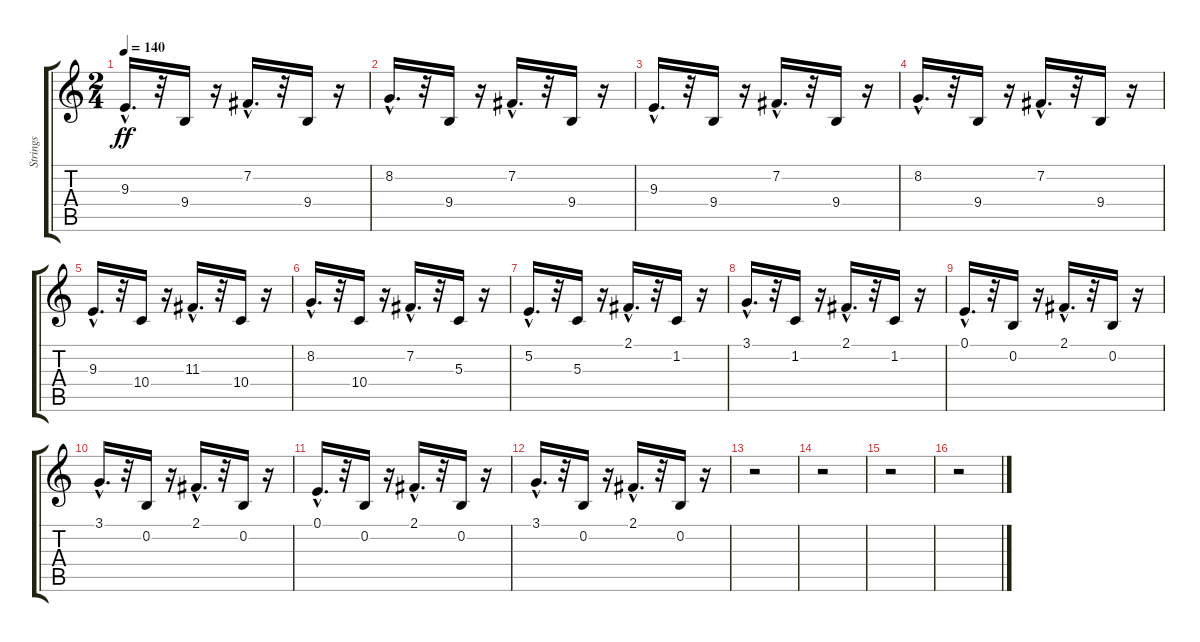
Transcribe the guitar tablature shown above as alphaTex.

\track ("Strings" "Strings") {instrument stringensemble1}
\staff {score tabs}
\tuning (E4 B3 G3 D3 A2 E2) {hide}
\ts (2 4)
\tempo 140
\clef g2
\ks c
9.3{hac}.16{d dy ff} r.32 9.4.16 r.16 7.2{hac}.16{d} r.32 9.4.16 r.16 |
8.2{hac}.16{d} r.32 9.4.16 r.16 7.2{hac}.16{d} r.32 9.4.16 r.16 |
9.3{hac}.16{d} r.32 9.4.16 r.16 7.2{hac}.16{d} r.32 9.4.16 r.16 |
8.2{hac}.16{d} r.32 9.4.16 r.16 7.2{hac}.16{d} r.32 9.4.16 r.16 |
9.3{hac}.16{d} r.32 10.4.16 r.16 11.3{hac}.16{d} r.32 10.4.16 r.16 |
8.2{hac}.16{d} r.32 10.4.16 r.16 7.2{hac}.16{d} r.32 5.3.16 r.16 |
5.2{hac}.16{d} r.32 5.3.16 r.16 2.1{hac}.16{d} r.32 1.2.16 r.16 |
3.1{hac}.16{d} r.32 1.2.16 r.16 2.1{hac}.16{d} r.32 1.2.16 r.16 |
0.1{hac}.16{d} r.32 0.2.16 r.16 2.1{hac}.16{d} r.32 0.2.16 r.16 |
3.1{hac}.16{d} r.32 0.2.16 r.16 2.1{hac}.16{d} r.32 0.2.16 r.16 |
0.1{hac}.16{d} r.32 0.2.16 r.16 2.1{hac}.16{d} r.32 0.2.16 r.16 |
3.1{hac}.16{d} r.32 0.2.16 r.16 2.1{hac}.16{d} r.32 0.2.16 r.16 |
r.2 |
r.2 |
r.2 |
r.2
